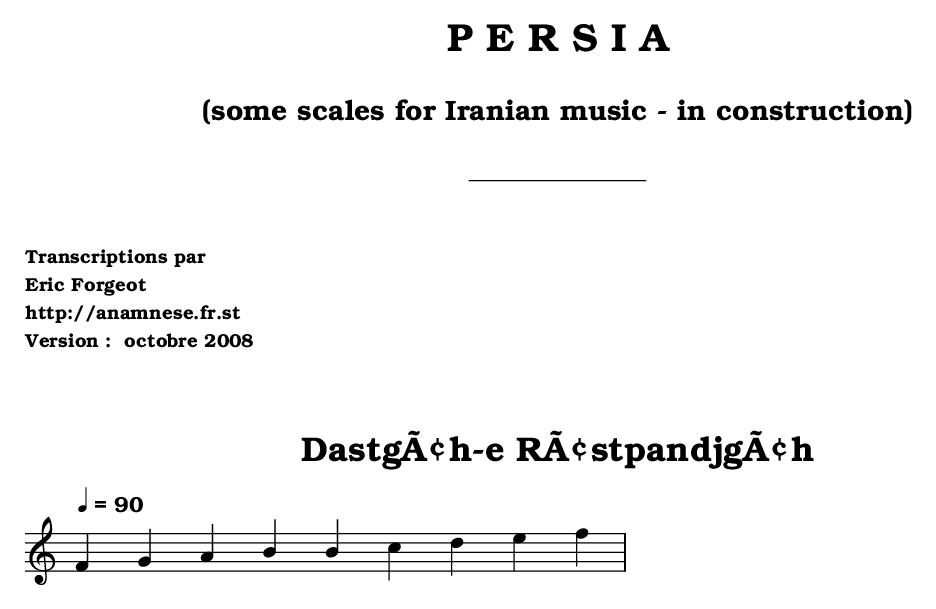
X:1
T:Dastgâh-e Râstpandjgâh
M:none
L:1/4
Q:1/4=90
K:C
F G A !koron! B !=! B c d e f |
